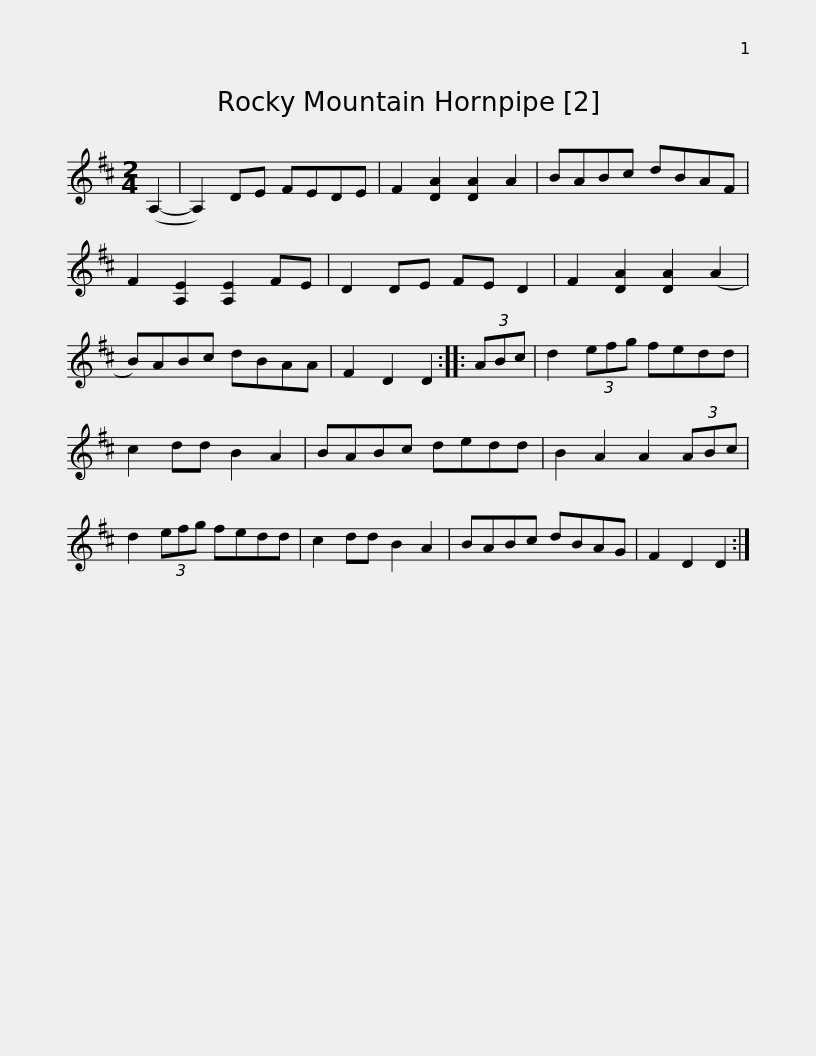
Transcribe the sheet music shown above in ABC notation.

X:1
L:1/8
M:2/4
I:linebreak $
K:D
V:1 treble
V:1
 (A,2- | A,2) DE FEDE | F2 [DA]2 [DA]2 A2 | BABc dBAF | F2 [A,E]2 [A,E]2 FE | %5
 D2 DE FE D2 | F2 [DA]2 [DA]2 (A2 |$ B)ABc dBAA | F2 D2 D2 :: (3ABc | %10
 d2 (3efg fedd | c2 dd B2 A2 | BABc dedd | B2 A2 A2 (3ABc |$ d2 (3efg fedd | %15
 c2 dd B2 A2 | BABc dBAG | F2 D2 D2 :| %18
